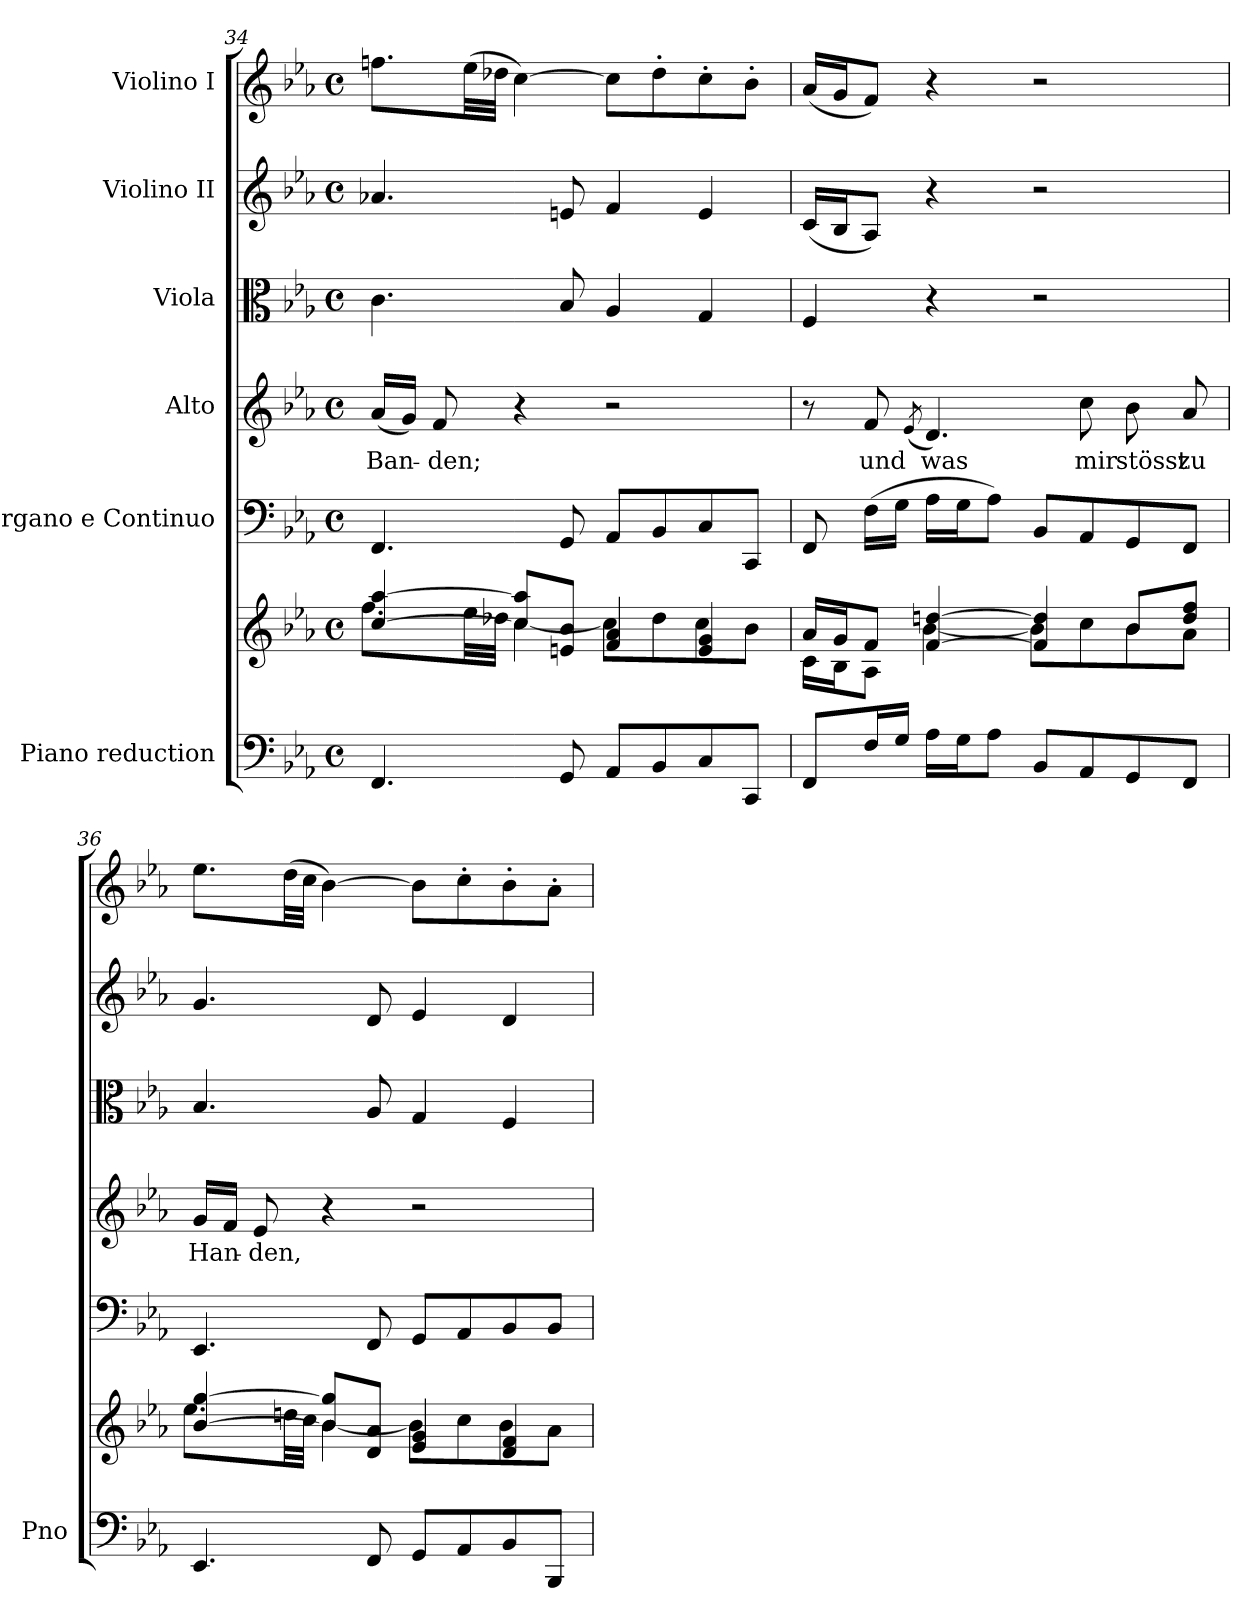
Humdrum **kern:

**kern	**kern	**kern	**kern	**text	**kern	**kern	**kern
*part6	*part6	*part5	*part4	*part4	*part3	*part2	*part1
*staff7	*staff6	*staff5	*staff4	*staff4	*staff3	*staff2	*staff1
*I"Piano reduction	*	*I"Organo e Continuo	*I"Alto	*	*I"Viola	*I"Violino II	*I"Violino I
*I'Pno	*	*	*	*	*	*	*
!!LO:LB:g=z
*clefF4	*clefG2	*clefF4	*clefG2	*	*clefC3	*clefG2	*clefG2
*k[b-e-a-]	*k[b-e-a-]	*k[b-e-a-]	*k[b-e-a-]	*	*k[b-e-a-]	*k[b-e-a-]	*k[b-e-a-]
*M4/4	*M4/4	*M4/4	*M4/4	*	*M4/4	*M4/4	*M4/4
*met(c)	*met(c)	*met(c)	*met(c)	*	*met(c)	*met(c)	*met(c)
=34	=34	=34	=34	=34	=34	=34	=34
*	*^	*	*	*	*	*	*
!	!	!	!	!	!LO:LY:b	!	!	!
4.FF/	[4cc/ [4aa-/	8.ff\L	4.FF/	(<16a-/LL	Ban-	4.c\	4.a-X/	8.ffn\L
.	.	.	.	16g/JJ)	.	.	.	.
!	!	!	!	!	!LO:LY:b	!	!	!
.	.	.	.	8f/	-den;	.	.	.
.	.	32ee-\LL	.	.	.	.	.	(>32ee-\LL
.	.	32dd-X\JJJ	.	.	.	.	.	32dd-X\JJJ
.	8cc/] 8aa-/]L	[4cc\	.	4r	.	.	.	[4cc\)
8GG/	8en/ 8b-/J	.	8GG/	.	.	8B-/	8en/	.
8AA-/L	4f/ 4a-/	8cc\L]	8AA-/L	2r	.	4A-/	4f/	8cc\L]
8BB-/	.	8dd-\	8BB-/	.	.	.	.	8dd-'\
8C/	4e/ 4g/	8cc\	8C/	.	.	4G/	4e/	8cc'\
8CC/J	.	8b-\J	8CC/J	.	.	.	.	8b-'\J
=35	=35	=35	=35	=35	=35	=35	=35	=35
8FF/L	16a-/LL	16c\LL	8FF/	8r	.	4F/	(<16c/LL	(<16a-/LL
.	16g/J	16B-\J	.	.	.	.	16B-/J	16g/J
!	!	!	!	!	!LO:LY:b	!	!	!
16F/L	8f/J	8A-\J	(>16F\LL	8f/	und	.	8A-/J)	8f/J)
16G/JJ	.	.	16G\JJ	.	.	.	.	.
.	.	.	.	(<8qe-/	.	.	.	.
!	!	!	!	!	!LO:LY:b	!	!	!
16A-\LL	[4f/ [4ddn/	[4b-\	16A-\LL	4.d/)	was	4r	4r	4r
16G\J	.	.	16G\J	.	.	.	.	.
8A-\J	.	.	8A-\J)	.	.	.	.	.
8BB-/L	4f/] 4dd/]	8b-\L]	8BB-/L	.	.	2r	2r	2r
!	!	!	!	!	!LO:LY:b	!	!	!
8AA-/	.	8cc\	8AA-/	8cc\	mir	.	.	.
!	!	!	!	!	!LO:LY:b	!	!	!
8GG/	8b-/L	8b-\	8GG/	8b-\	stösst	.	.	.
!	!	!	!	!	!LO:LY:b	!	!	!
8FF/J	8dd/ 8ff/J	8a-\J	8FF/J	8a-/	zu	.	.	.
=36	=36	=36	=36	=36	=36	=36	=36	=36
!	!	!	!	!	!LO:LY:b	!	!	!
4.EE-/	[4b-/ [4gg/	8.ee-\L	4.EE-/	16g/LL	Han-	4.B-/	4.g/	8.ee-\L
.	.	.	.	16f/JJ	.	.	.	.
!	!	!	!	!	!LO:LY:b	!	!	!
.	.	.	.	8e-/	-den,	.	.	.
.	.	32ddn\LL	.	.	.	.	.	(>32dd\LL
.	.	32cc\JJJ	.	.	.	.	.	32cc\JJJ
.	8b-/] 8gg/]L	[4b-\	.	4r	.	.	.	[4b-\)
8FF/	8d/ 8a-/J	.	8FF/	.	.	8A-/	8d/	.
8GG/L	4e-/ 4g/	8b-\L]	8GG/L	2r	.	4G/	4e-/	8b-\L]
8AA-/	.	8cc\	8AA-/	.	.	.	.	8cc'\
8BB-/	4d/ 4f/	8b-\	8BB-/	.	.	4F/	4d/	8b-'\
8BBB-/J	.	8a-\J	8BB-/J	.	.	.	.	8a-'\J
*	*v	*v	*	*	*	*	*	*
=	=	=	=	=	=	=	=
*-	*-	*-	*-	*-	*-	*-	*-
